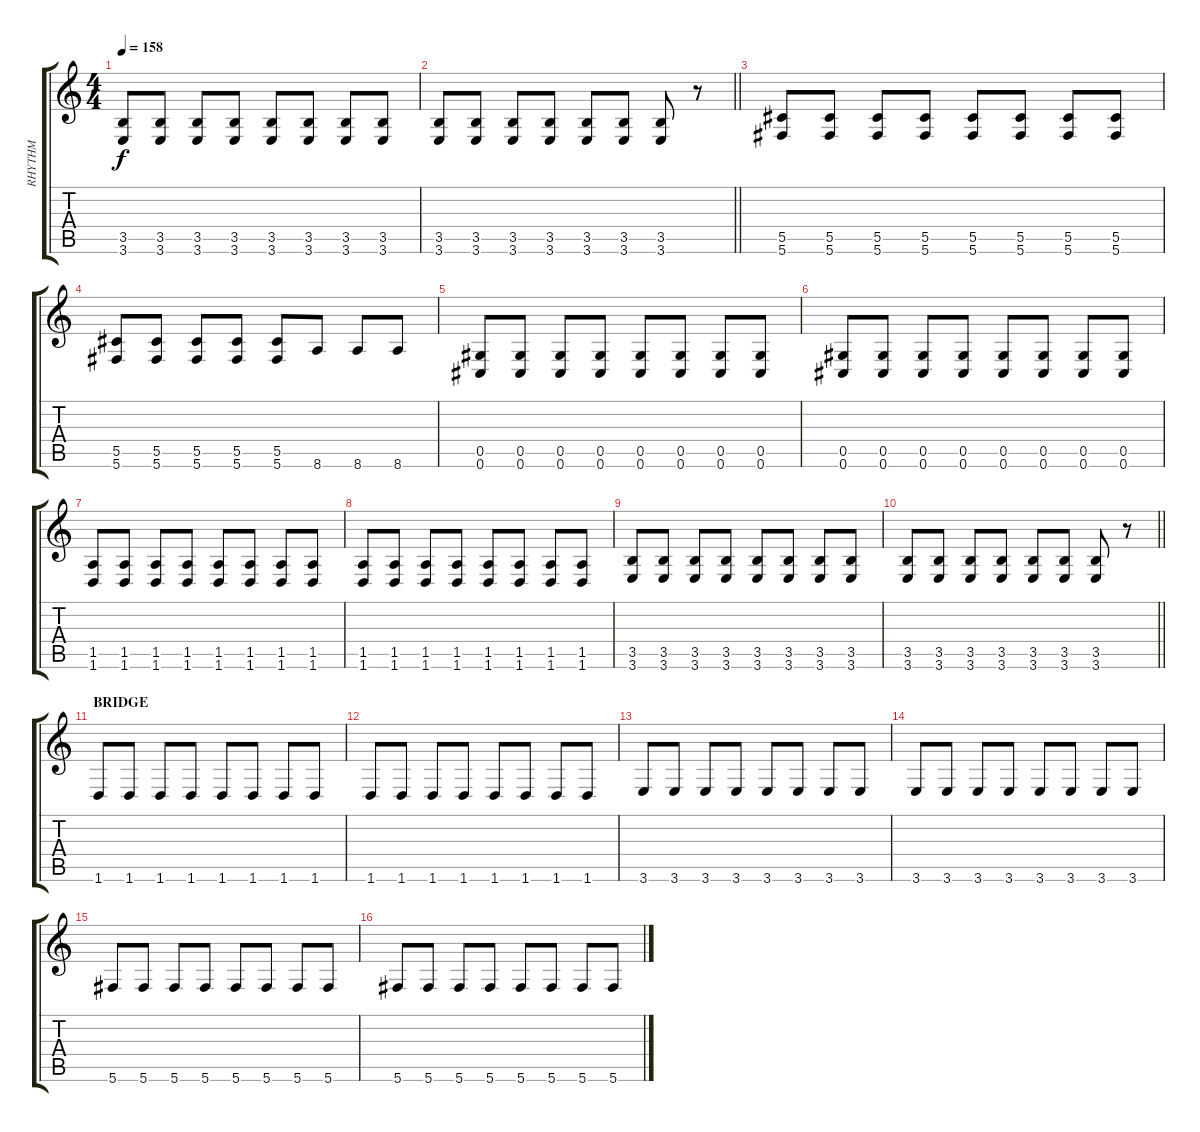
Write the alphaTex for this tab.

\track ("RHYTHM" "RHYTHM") {instrument overdrivenguitar}
\staff {score tabs}
\tuning (Eb4 Bb3 Gb3 Db3 Ab2 Db2) {hide}
\ts (4 4)
\tempo 158
\clef g2
\ks c
(3.5 3.6).8{dy f} (3.5 3.6).8 (3.5 3.6).8 (3.5 3.6).8 (3.5 3.6).8 (3.5 3.6).8 (3.5 3.6).8 (3.5 3.6).8 |
\barLineRight lightlight
(3.5 3.6).8 (3.5 3.6).8 (3.5 3.6).8 (3.5 3.6).8 (3.5 3.6).8 (3.5 3.6).8 (3.5 3.6).8 r.8 |
\section ("" "")
(5.5 5.6).8 (5.5 5.6).8 (5.5 5.6).8 (5.5 5.6).8 (5.5 5.6).8 (5.5 5.6).8 (5.5 5.6).8 (5.5 5.6).8 |
(5.5 5.6).8 (5.5 5.6).8 (5.5 5.6).8 (5.5 5.6).8 (5.5 5.6).8 8.6.8 8.6.8 8.6.8 |
(0.5 0.6).8 (0.5 0.6).8 (0.5 0.6).8 (0.5 0.6).8 (0.5 0.6).8 (0.5 0.6).8 (0.5 0.6).8 (0.5 0.6).8 |
(0.5 0.6).8 (0.5 0.6).8 (0.5 0.6).8 (0.5 0.6).8 (0.5 0.6).8 (0.5 0.6).8 (0.5 0.6).8 (0.5 0.6).8 |
(1.5 1.6).8 (1.5 1.6).8 (1.5 1.6).8 (1.5 1.6).8 (1.5 1.6).8 (1.5 1.6).8 (1.5 1.6).8 (1.5 1.6).8 |
(1.5 1.6).8 (1.5 1.6).8 (1.5 1.6).8 (1.5 1.6).8 (1.5 1.6).8 (1.5 1.6).8 (1.5 1.6).8 (1.5 1.6).8 |
(3.5 3.6).8 (3.5 3.6).8 (3.5 3.6).8 (3.5 3.6).8 (3.5 3.6).8 (3.5 3.6).8 (3.5 3.6).8 (3.5 3.6).8 |
\barLineRight lightlight
(3.5 3.6).8 (3.5 3.6).8 (3.5 3.6).8 (3.5 3.6).8 (3.5 3.6).8 (3.5 3.6).8 (3.5 3.6).8 r.8 |
\section ("" "BRIDGE")
1.6.8 1.6.8 1.6.8 1.6.8 1.6.8 1.6.8 1.6.8 1.6.8 |
1.6.8 1.6.8 1.6.8 1.6.8 1.6.8 1.6.8 1.6.8 1.6.8 |
3.6.8 3.6.8 3.6.8 3.6.8 3.6.8 3.6.8 3.6.8 3.6.8 |
3.6.8 3.6.8 3.6.8 3.6.8 3.6.8 3.6.8 3.6.8 3.6.8 |
5.6.8 5.6.8 5.6.8 5.6.8 5.6.8 5.6.8 5.6.8 5.6.8 |
5.6.8 5.6.8 5.6.8 5.6.8 5.6.8 5.6.8 5.6.8 5.6.8
